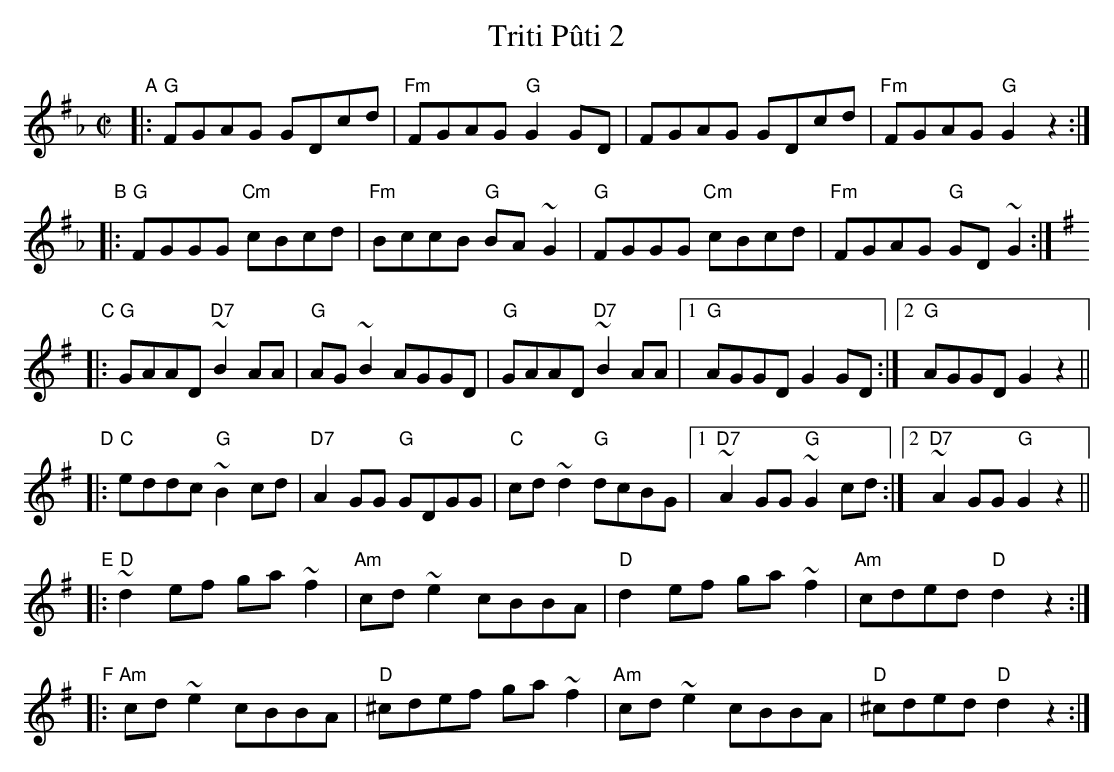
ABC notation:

X:1
T: Triti P\^uti 2
M: C|
L: 1/8
K: G_A
"A"\
|: "G"FGAG  GDcd | "Fm"FGAG "G"G2GD | FGAG  GDcd | "Fm"FGAG "G"G2z2 :|
"B"\
|: "G"FGGG "Cm"cBcd | "Fm"BccB "G"BA~G2 | "G"FGGG "Cm"cBcd | "Fm"FGAG "G"GD~G2 :|[K:G]
"C"\
|: "G"GAAD "D7"~B2AA | "G"AG~B2 AGGD | "G"GAAD "D7"~B2AA |1 "G"AGGD G2GD :|2 "G"AGGD G2z2 ||
"D"\
|: "C"eddc "G"~B2cd | "D7"A2GG "G"GDGG | "C"cd~d2 "G"dcBG |1 "D7"~A2GG "G"~G2cd :|2 "D7"~A2GG "G"G2z2 ||
"E"\
|: "D"~d2ef ga~f2 | "Am"cd~e2 cBBA | "D"d2ef ga~f2 | "Am"cded "D"d2z2  :|
"F"\
|: "Am"cd~e2 cBBA | "D"^cdef ga~f2 | "Am"cd~e2 cBBA | "D"^cded "D"d2z2 :|
